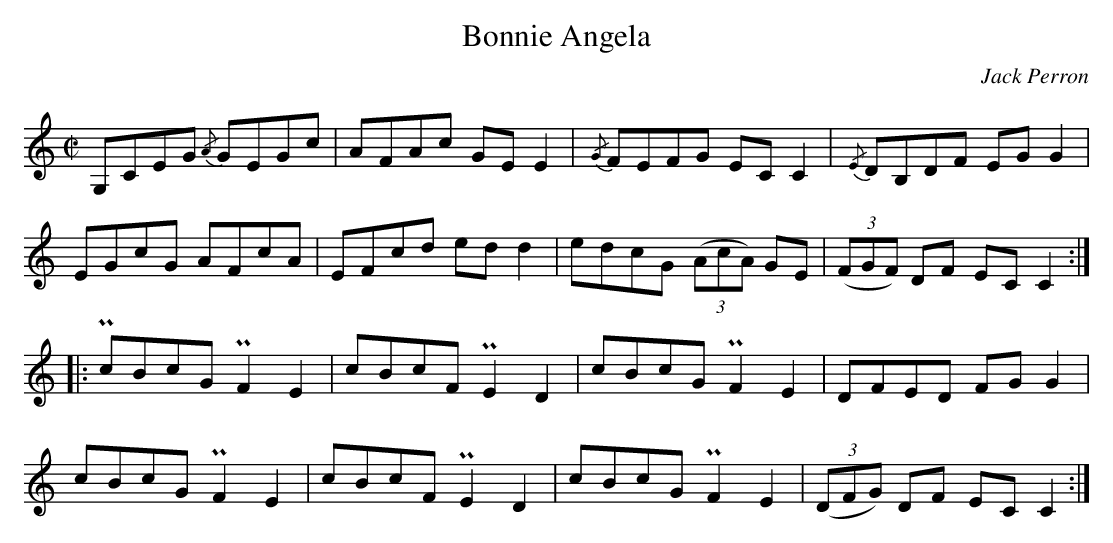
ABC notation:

X:1
U: ~ = !turn!
T:Bonnie Angela
C:Jack Perron
L:1/8
M:C|
K:C
G,CEG {/A}GEGc | AFAc GE E2 | {/G}FEFG EC C2 | {/E}DB,DF EG G2 |
EGcG AFcA | EFcd ed d2 | edcG ((3AcA) GE | ((3FGF) DF EC C2 ::
PcBcG PF2 E2 | cBcF PE2 D2 | cBcG PF2 E2 | DFED FG G2 |
cBcG PF2 E2 | cBcF PE2 D2 | cBcG PF2 E2 | ((3DFG) DF EC C2 :|]
